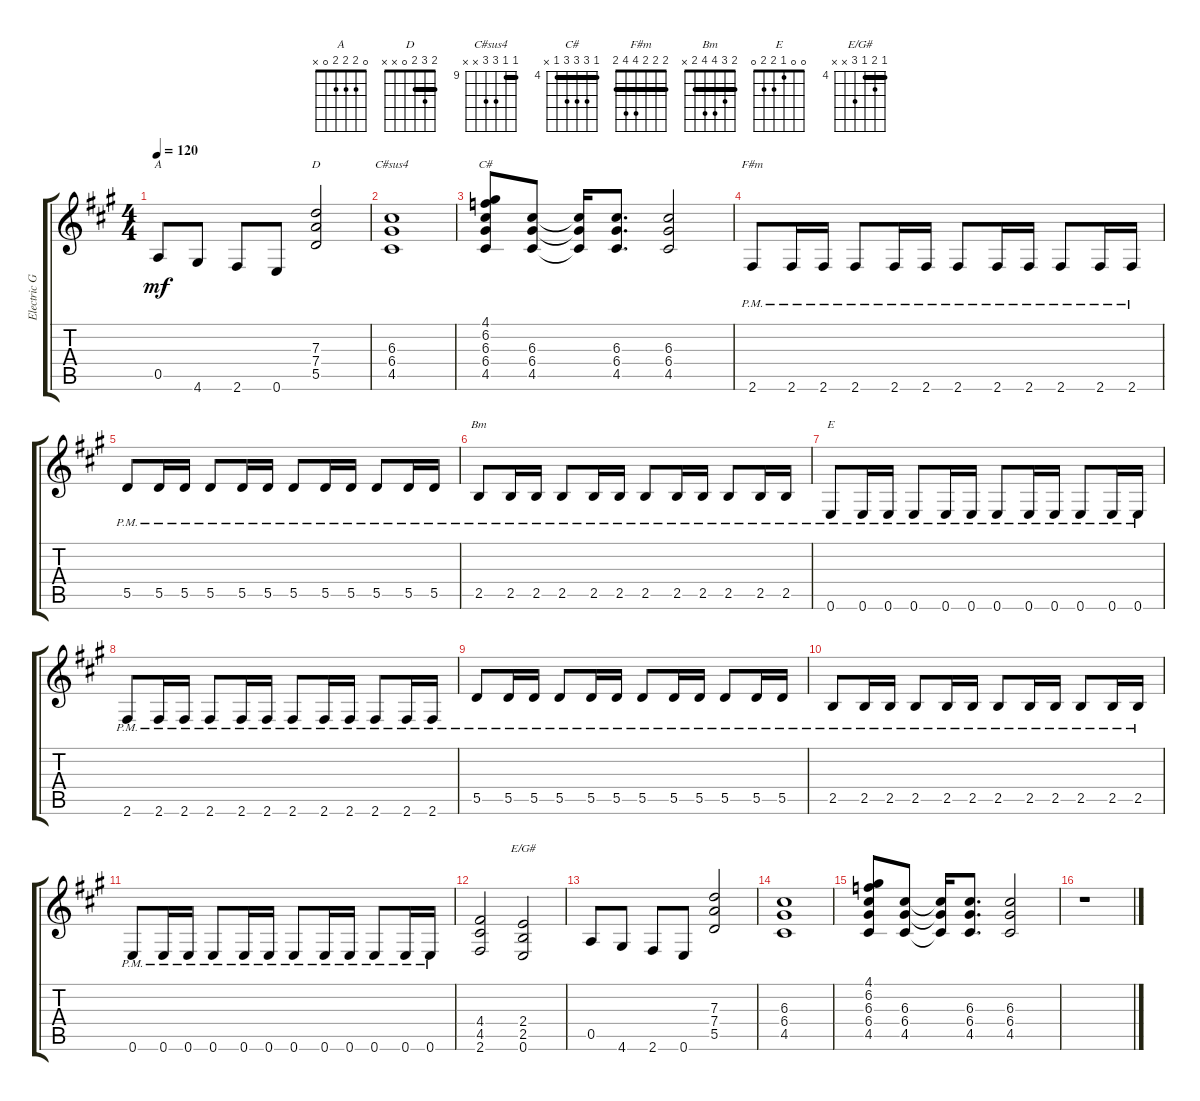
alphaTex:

\track ("Electric Guitar - 1" "Electric G") {instrument electricbassfinger}
\staff {score tabs}
\tuning (E4 B3 G3 D3 A2 E2) {hide}
\chord ("A" 0 2 2 2 0 x)
\chord ("D" 2 3 2 0 x x) {barre 2}
\chord ("C#sus4" 9 9 11 11 x x) {firstfret 9 barre 9}
\chord ("C#" 4 6 6 6 4 x) {firstfret 4 barre 4}
\chord ("F#m" 2 2 2 4 4 2) {barre 2}
\chord ("Bm" 2 3 4 4 2 x) {barre 2}
\chord ("E" 0 0 1 2 2 0)
\chord ("E/G#" 4 5 4 6 x x) {firstfret 4 barre 4}
\ts (4 4)
\tempo 120
\clef g2
\ks f#minor
0.5.8{ch "A" dy mf} 4.6.8 2.6.8 0.6.8 (7.3 7.4 5.5).2{ch "D"} |
(6.3 6.4 4.5).1{ch "C#sus4"} |
(4.1 6.2 6.3 6.4 4.5).8{ch "C#"} (6.3 6.4 4.5).8 (6.3{t} 6.4{t} 4.5{t}).16 (6.3 6.4 4.5).8{d} (6.3 6.4 4.5).2 |
2.6{pm}.8{ch "F#m"} 2.6{pm}.16 2.6{pm}.16 2.6{pm}.8 2.6{pm}.16 2.6{pm}.16 2.6{pm}.8 2.6{pm}.16 2.6{pm}.16 2.6{pm}.8 2.6{pm}.16 2.6{pm}.16 |
5.5{pm}.8 5.5{pm}.16 5.5{pm}.16 5.5{pm}.8 5.5{pm}.16 5.5{pm}.16 5.5{pm}.8 5.5{pm}.16 5.5{pm}.16 5.5{pm}.8 5.5{pm}.16 5.5{pm}.16 |
2.5{pm}.8{ch "Bm"} 2.5{pm}.16 2.5{pm}.16 2.5{pm}.8 2.5{pm}.16 2.5{pm}.16 2.5{pm}.8 2.5{pm}.16 2.5{pm}.16 2.5{pm}.8 2.5{pm}.16 2.5{pm}.16 |
0.6{pm}.8{ch "E"} 0.6{pm}.16 0.6{pm}.16 0.6{pm}.8 0.6{pm}.16 0.6{pm}.16 0.6{pm}.8 0.6{pm}.16 0.6{pm}.16 0.6{pm}.8 0.6{pm}.16 0.6{pm}.16 |
2.6{pm}.8 2.6{pm}.16 2.6{pm}.16 2.6{pm}.8 2.6{pm}.16 2.6{pm}.16 2.6{pm}.8 2.6{pm}.16 2.6{pm}.16 2.6{pm}.8 2.6{pm}.16 2.6{pm}.16 |
5.5{pm}.8 5.5{pm}.16 5.5{pm}.16 5.5{pm}.8 5.5{pm}.16 5.5{pm}.16 5.5{pm}.8 5.5{pm}.16 5.5{pm}.16 5.5{pm}.8 5.5{pm}.16 5.5{pm}.16 |
2.5{pm}.8 2.5{pm}.16 2.5{pm}.16 2.5{pm}.8 2.5{pm}.16 2.5{pm}.16 2.5{pm}.8 2.5{pm}.16 2.5{pm}.16 2.5{pm}.8 2.5{pm}.16 2.5{pm}.16 |
0.6{pm}.8 0.6{pm}.16 0.6{pm}.16 0.6{pm}.8 0.6{pm}.16 0.6{pm}.16 0.6{pm}.8 0.6{pm}.16 0.6{pm}.16 0.6{pm}.8 0.6{pm}.16 0.6{pm}.16 |
(4.4 4.5 2.6).2 (2.4 2.5 0.6).2{ch "E/G#"} |
0.5.8 4.6.8 2.6.8 0.6.8 (7.3 7.4 5.5).2 |
(6.3 6.4 4.5).1 |
(4.1 6.2 6.3 6.4 4.5).8 (6.3 6.4 4.5).8 (6.3{t} 6.4{t} 4.5{t}).16 (6.3 6.4 4.5).8{d} (6.3 6.4 4.5).2 |
r.1
